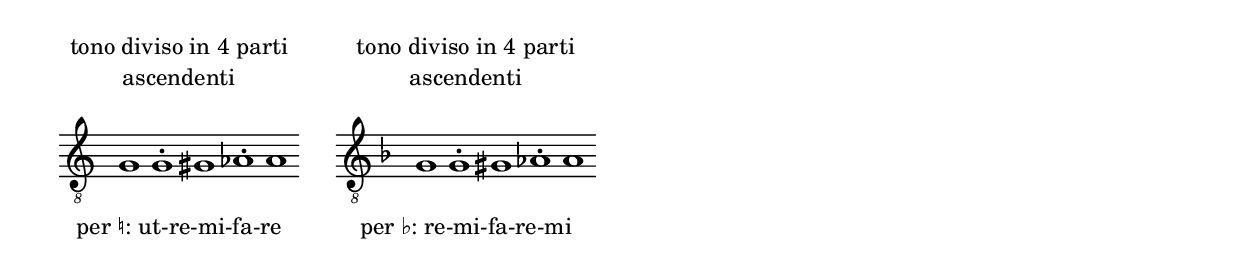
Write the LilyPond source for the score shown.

\version "2.22.2"

% Auto generated file

\header {
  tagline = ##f
}

dot = {
   \once \override Script.add-stem-support = ##f
   \once \override Script.toward-stem-shift = 0
   \once \override Script.skyline-horizontal-padding = 0
   \once \override Script.direction = 1
   \once \override Script.font-size = 1
}

\markup {
  \center-column {
    \line {
      \center-align
      \fontsize#3 { \concat { \normal-text ""} }
    }
    \null
    \line {
      \center-column {
        \line {
          \left-align {  \normal-text "tono diviso in 4 parti" }
        }
        \line {
          \left-align {  \normal-text "ascendenti" }
        }

        \null
        \line {
          \score {
            <<
              \new Staff \with { instrumentName = ""} {
                \override Staff.TimeSignature.stencil = ##f
                \override Staff.NoteHead.style = #'baroque
                \accidentalStyle Score.forget
                \override Rest.style = #'default
                \override NoteHead.style = #'default
                \cadenzaOn
                \clef "treble_8"
                \key c #`((0 . ,NATURAL) (1 . ,NATURAL) (2 . ,NATURAL)
                          (3 . ,NATURAL) (4 . ,NATURAL) (5 . ,NATURAL)
                          (6 . ,NATURAL))  g1   \dot g1-.   gis1   \dot as1-.   a1  
                \cadenzaOff
              }
            >>
            \layout {
              \context {
                \Score
                \override SpacingSpanner.common-shortest-duration = #(ly:make-moment 1)
              }
            }
          }
        }
        \null
        \line {
          \left-align {  \normal-text "per ♮: ut-re-mi-fa-re" }
        }

      }
      \hspace #3 
      \center-column {
        \line {
          \left-align {  \normal-text "tono diviso in 4 parti" }
        }
        \line {
          \left-align {  \normal-text "ascendenti" }
        }

        \null
        \line {
          \score {
            <<
              \new Staff \with { instrumentName = ""} {
                \override Staff.TimeSignature.stencil = ##f
                \override Staff.NoteHead.style = #'baroque
                \accidentalStyle Score.forget
                \override Rest.style = #'default
                \override NoteHead.style = #'default
                \cadenzaOn
                \clef "treble_8"
                \key c #`((0 . ,NATURAL) (1 . ,NATURAL) (2 . ,NATURAL)
                          (3 . ,NATURAL) (4 . ,NATURAL) (5 . ,NATURAL)
                          (6 . ,FLAT))  g1   \dot g1-.   gis1   \dot as1-.   a1  
                \cadenzaOff
              }
            >>
            \layout {
              \context {
                \Score
                \override SpacingSpanner.common-shortest-duration = #(ly:make-moment 1)
              }
            }
          }
        }
        \null
        \line {
          \left-align {  \normal-text "per ♭: re-mi-fa-re-mi" }
        }

      }
      \hspace #3 

    }
  }
}